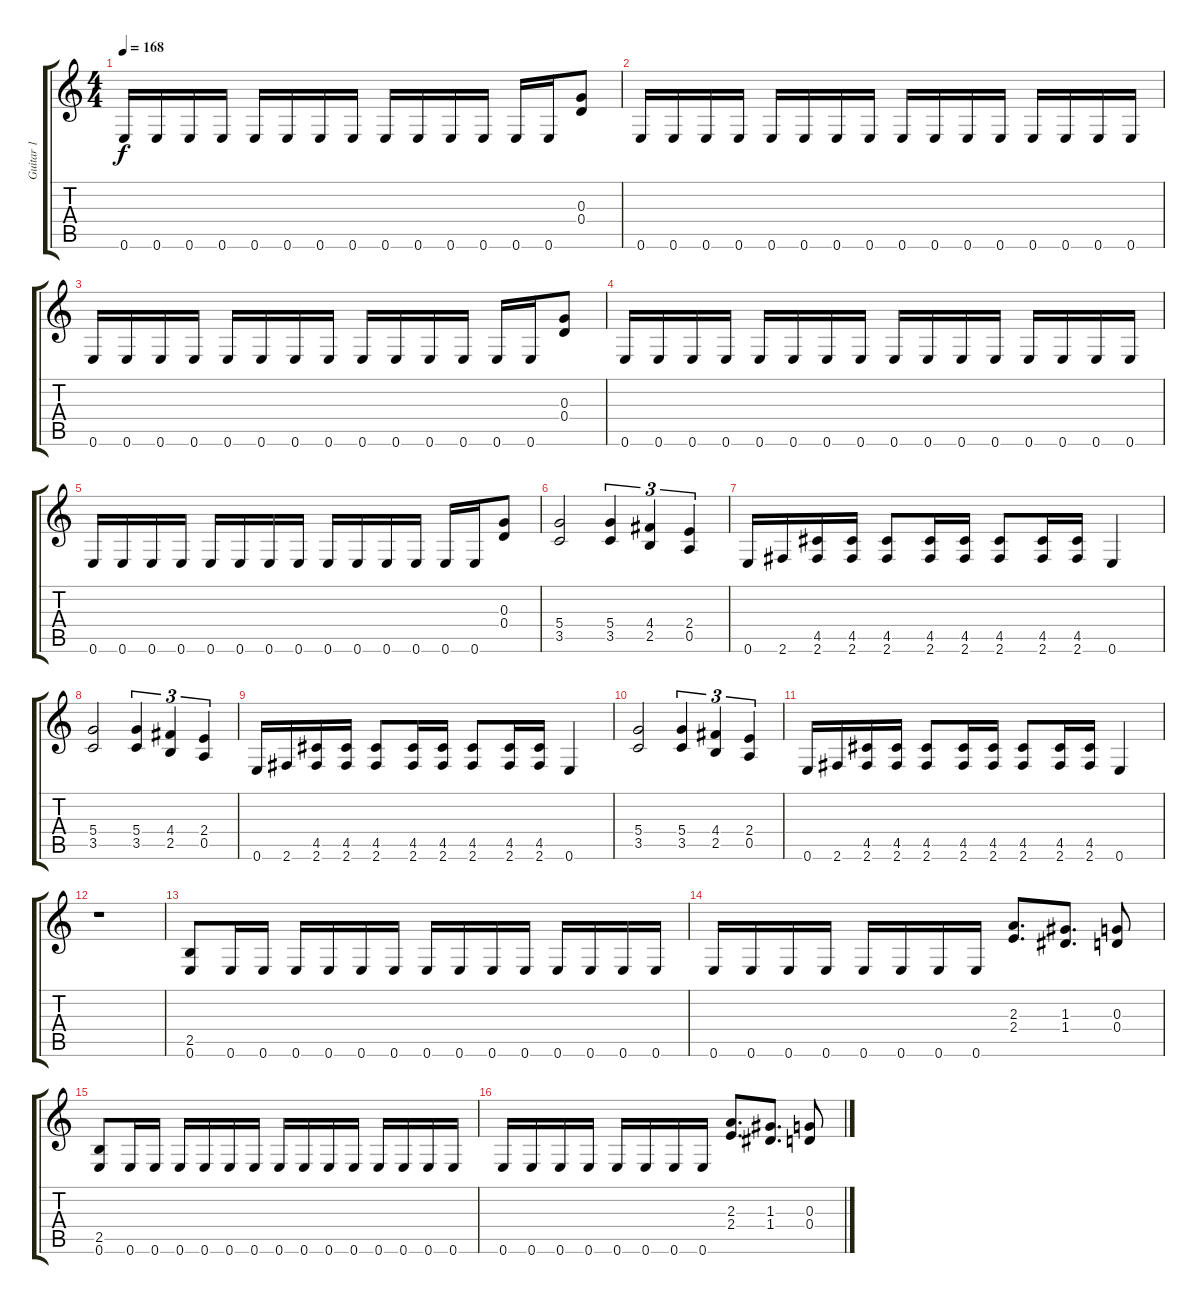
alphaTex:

\track ("Guitar 1" "Guitar 1") {instrument overdrivenguitar}
\staff {score tabs}
\tuning (E4 B3 G3 D3 A2 E2) {hide}
\ts (4 4)
\tempo 168
\clef g2
\ks c
0.6.16{dy f} 0.6.16 0.6.16 0.6.16 0.6.16 0.6.16 0.6.16 0.6.16 0.6.16 0.6.16 0.6.16 0.6.16 0.6.16 0.6.16 (0.3 0.4).8 |
0.6.16 0.6.16 0.6.16 0.6.16 0.6.16 0.6.16 0.6.16 0.6.16 0.6.16 0.6.16 0.6.16 0.6.16 0.6.16 0.6.16 0.6.16 0.6.16 |
0.6.16 0.6.16 0.6.16 0.6.16 0.6.16 0.6.16 0.6.16 0.6.16 0.6.16 0.6.16 0.6.16 0.6.16 0.6.16 0.6.16 (0.3 0.4).8 |
0.6.16 0.6.16 0.6.16 0.6.16 0.6.16 0.6.16 0.6.16 0.6.16 0.6.16 0.6.16 0.6.16 0.6.16 0.6.16 0.6.16 0.6.16 0.6.16 |
0.6.16 0.6.16 0.6.16 0.6.16 0.6.16 0.6.16 0.6.16 0.6.16 0.6.16 0.6.16 0.6.16 0.6.16 0.6.16 0.6.16 (0.3 0.4).8 |
(5.4 3.5).2 (5.4 3.5).4{tu (3 2)} (4.4 2.5).4{tu (3 2)} (2.4 0.5).4{tu (3 2)} |
0.6.16 2.6.16 (4.5 2.6).16 (4.5 2.6).16 (4.5 2.6).8 (4.5 2.6).16 (4.5 2.6).16 (4.5 2.6).8 (4.5 2.6).16 (4.5 2.6).16 0.6.4 |
(5.4 3.5).2 (5.4 3.5).4{tu (3 2)} (4.4 2.5).4{tu (3 2)} (2.4 0.5).4{tu (3 2)} |
0.6.16 2.6.16 (4.5 2.6).16 (4.5 2.6).16 (4.5 2.6).8 (4.5 2.6).16 (4.5 2.6).16 (4.5 2.6).8 (4.5 2.6).16 (4.5 2.6).16 0.6.4 |
(5.4 3.5).2 (5.4 3.5).4{tu (3 2)} (4.4 2.5).4{tu (3 2)} (2.4 0.5).4{tu (3 2)} |
0.6.16 2.6.16 (4.5 2.6).16 (4.5 2.6).16 (4.5 2.6).8 (4.5 2.6).16 (4.5 2.6).16 (4.5 2.6).8 (4.5 2.6).16 (4.5 2.6).16 0.6.4 |
r.1 |
(2.5 0.6).8 0.6.16 0.6.16 0.6.16 0.6.16 0.6.16 0.6.16 0.6.16 0.6.16 0.6.16 0.6.16 0.6.16 0.6.16 0.6.16 0.6.16 |
0.6.16 0.6.16 0.6.16 0.6.16 0.6.16 0.6.16 0.6.16 0.6.16 (2.3 2.4).8{d} (1.3 1.4).8{d} (0.3 0.4).8 |
(2.5 0.6).8 0.6.16 0.6.16 0.6.16 0.6.16 0.6.16 0.6.16 0.6.16 0.6.16 0.6.16 0.6.16 0.6.16 0.6.16 0.6.16 0.6.16 |
0.6.16 0.6.16 0.6.16 0.6.16 0.6.16 0.6.16 0.6.16 0.6.16 (2.3 2.4).8{d} (1.3 1.4).8{d} (0.3 0.4).8
